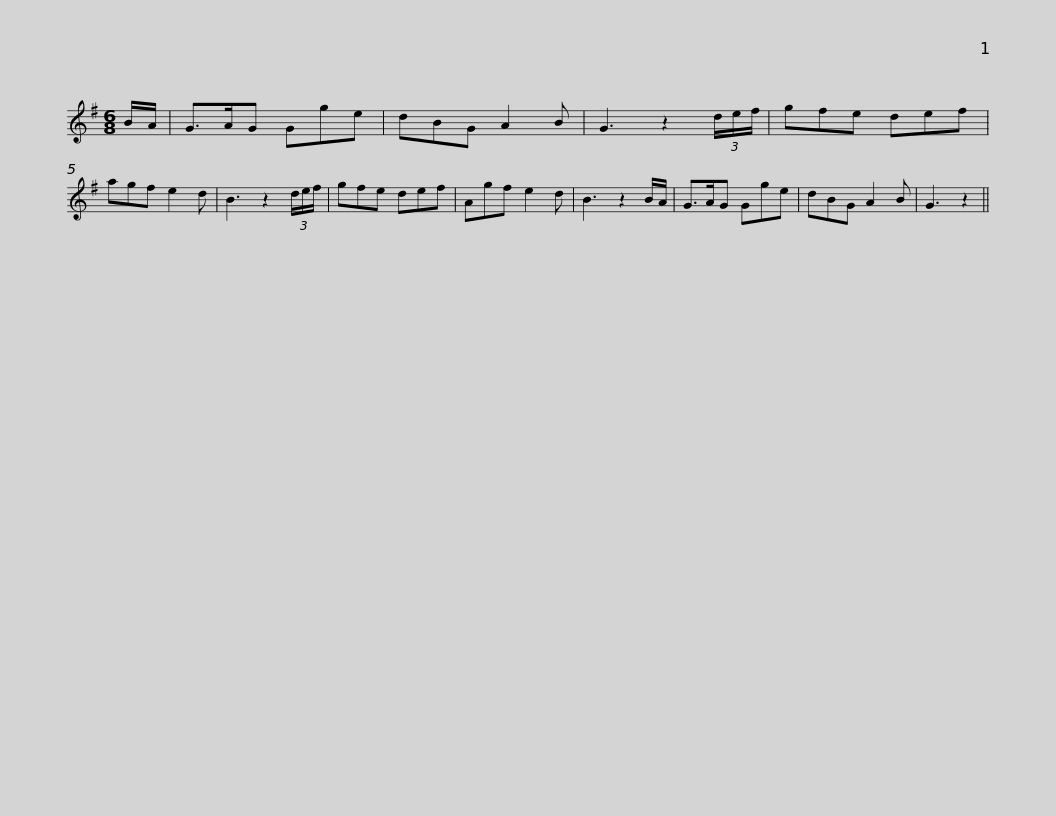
X:1
L:1/8
M:6/8
I:linebreak $
K:G
V:1 treble
V:1
 B/A/ | G>AG Gge | dBG A2 B | G3 z2 (3d/e/f/ | gfe def | %5
 agf e2 d | B3 z2 (3d/e/f/ | gfe def |$ Agf e2 d | B3 z2 B/A/ | %10
 G>AG Gge | dBG A2 B | G3 z2 || %13
